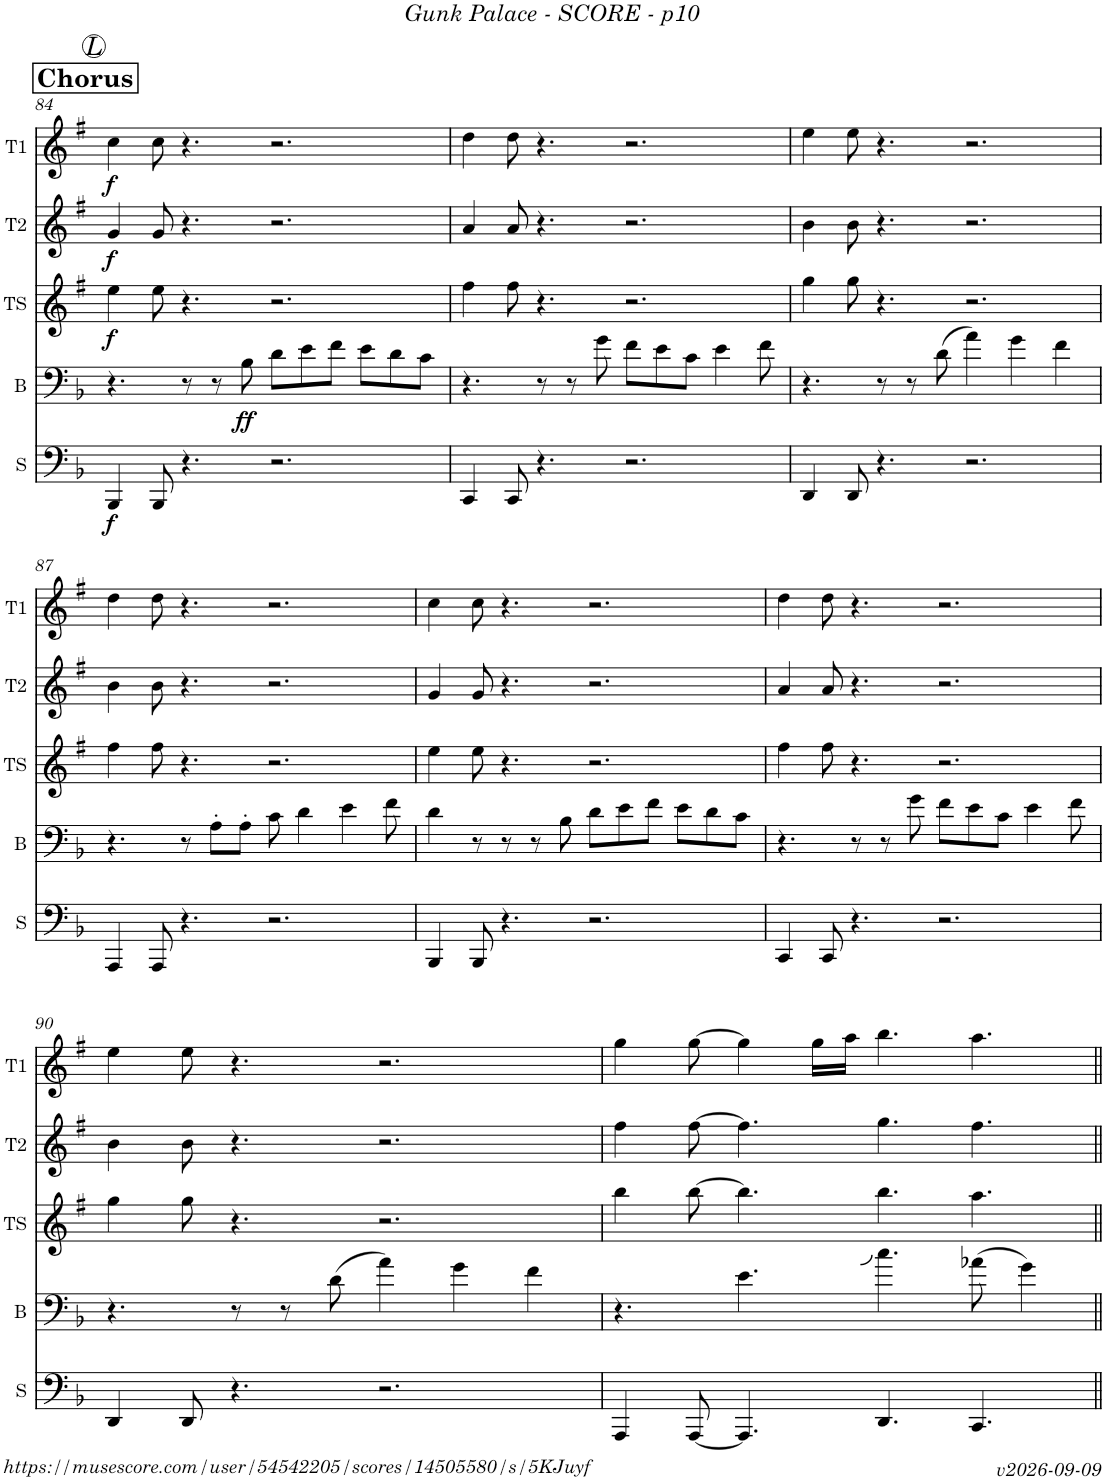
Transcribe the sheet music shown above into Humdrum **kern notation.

**kern	**dynam	**kern	**dynam	**kern	**dynam	**kern	**dynam	**kern	**dynam
*part5	*part5	*part4	*part4	*part3	*part3	*part2	*part2	*part1	*part1
*staff5	*staff5	*staff4	*staff4	*staff3	*staff3	*staff2	*staff2	*staff1	*staff1
*I"Sousa	*	*I"Trombone	*	*I"Tenor Sax	*	*I"Trumpet 2	*	*I"Trumpet 1	*
*I'S	*	*	*	*I'TS	*	*I'T2	*	*I'T1	*
!!LO:PB:g=z
*clefF4	*	*clefF4	*	*clefG2	*	*clefG2	*	*clefG2	*
*	*	*	*	*Trd8c14	*	*Trd1c2	*	*Trd1c2	*
*k[b-]	*	*k[b-]	*	*k[f#]	*	*k[f#]	*	*k[f#]	*
*M12/8	*	*M12/8	*	*M12/8	*	*M12/8	*	*M12/8	*
!!LO:REH:place=s1:a:i:enc=circle:fs=14:t=L
!!LO:REH:place=s1:a:B:fs=14:t=Chorus
=84	=84	=84	=84	=84	=84	=84	=84	=84	=84
!	!LO:DY:b	!	!	!	!LO:DY:b	!	!LO:DY:b	!	!LO:DY:b
4BBB-/	f	4.r	.	4ee\	f	4g/	f	4cc\	f
8BBB-/	.	.	.	8ee\	.	8g/	.	8cc\	.
4.r	.	8r	.	4.r	.	4.r	.	4.r	.
.	.	8r	.	.	.	.	.	.	.
!	!	!	!LO:DY:b	!	!	!	!	!	!
.	.	8B-\	ff	.	.	.	.	.	.
2.r	.	8d\L	.	2.r	.	2.r	.	2.r	.
.	.	8e\	.	.	.	.	.	.	.
.	.	8f\J	.	.	.	.	.	.	.
.	.	8e\L	.	.	.	.	.	.	.
.	.	8d\	.	.	.	.	.	.	.
.	.	8c\J	.	.	.	.	.	.	.
=85	=85	=85	=85	=85	=85	=85	=85	=85	=85
4CC/	.	4.r	.	4ff#\	.	4a/	.	4dd\	.
8CC/	.	.	.	8ff#\	.	8a/	.	8dd\	.
4.r	.	8r	.	4.r	.	4.r	.	4.r	.
.	.	8r	.	.	.	.	.	.	.
.	.	8g\	.	.	.	.	.	.	.
2.r	.	8f\L	.	2.r	.	2.r	.	2.r	.
.	.	8e\	.	.	.	.	.	.	.
.	.	8c\J	.	.	.	.	.	.	.
.	.	4e\	.	.	.	.	.	.	.
.	.	8f\	.	.	.	.	.	.	.
=86	=86	=86	=86	=86	=86	=86	=86	=86	=86
4DD/	.	4.r	.	4gg\	.	4b\	.	4ee\	.
8DD/	.	.	.	8gg\	.	8b\	.	8ee\	.
4.r	.	8r	.	4.r	.	4.r	.	4.r	.
.	.	8r	.	.	.	.	.	.	.
.	.	(8d\	.	.	.	.	.	.	.
2.r	.	4a\)	.	2.r	.	2.r	.	2.r	.
.	.	4g\	.	.	.	.	.	.	.
.	.	4f\	.	.	.	.	.	.	.
!!LO:LB:g=z
=87	=87	=87	=87	=87	=87	=87	=87	=87	=87
4AAA/	.	4.r	.	4ff#\	.	4b\	.	4dd\	.
8AAA/	.	.	.	8ff#\	.	8b\	.	8dd\	.
4.r	.	8r	.	4.r	.	4.r	.	4.r	.
.	.	8A'\L	.	.	.	.	.	.	.
.	.	8A'\J	.	.	.	.	.	.	.
2.r	.	8c\	.	2.r	.	2.r	.	2.r	.
.	.	4d\	.	.	.	.	.	.	.
.	.	4e\	.	.	.	.	.	.	.
.	.	8f\	.	.	.	.	.	.	.
=88	=88	=88	=88	=88	=88	=88	=88	=88	=88
4BBB-/	.	4d\	.	4ee\	.	4g/	.	4cc\	.
8BBB-/	.	8r	.	8ee\	.	8g/	.	8cc\	.
4.r	.	8r	.	4.r	.	4.r	.	4.r	.
.	.	8r	.	.	.	.	.	.	.
.	.	8B-\	.	.	.	.	.	.	.
2.r	.	8d\L	.	2.r	.	2.r	.	2.r	.
.	.	8e\	.	.	.	.	.	.	.
.	.	8f\J	.	.	.	.	.	.	.
.	.	8e\L	.	.	.	.	.	.	.
.	.	8d\	.	.	.	.	.	.	.
.	.	8c\J	.	.	.	.	.	.	.
=89	=89	=89	=89	=89	=89	=89	=89	=89	=89
4CC/	.	4.r	.	4ff#\	.	4a/	.	4dd\	.
8CC/	.	.	.	8ff#\	.	8a/	.	8dd\	.
4.r	.	8r	.	4.r	.	4.r	.	4.r	.
.	.	8r	.	.	.	.	.	.	.
.	.	8g\	.	.	.	.	.	.	.
2.r	.	8f\L	.	2.r	.	2.r	.	2.r	.
.	.	8e\	.	.	.	.	.	.	.
.	.	8c\J	.	.	.	.	.	.	.
.	.	4e\	.	.	.	.	.	.	.
.	.	8f\	.	.	.	.	.	.	.
!!LO:LB:g=z
=90	=90	=90	=90	=90	=90	=90	=90	=90	=90
4DD/	.	4.r	.	4gg\	.	4b\	.	4ee\	.
8DD/	.	.	.	8gg\	.	8b\	.	8ee\	.
4.r	.	8r	.	4.r	.	4.r	.	4.r	.
.	.	8r	.	.	.	.	.	.	.
.	.	(8d\	.	.	.	.	.	.	.
2.r	.	4a\)	.	2.r	.	2.r	.	2.r	.
.	.	4g\	.	.	.	.	.	.	.
.	.	4f\	.	.	.	.	.	.	.
=91	=91	=91	=91	=91	=91	=91	=91	=91	=91
4AAA/	.	4.r	.	4bb\	.	4ff#\	.	4gg\	.
[8AAA/	.	.	.	[8bb\	.	[8ff#\	.	[8gg\	.
4.AAA/]	.	4.e\	.	4.bb\]	.	4.ff#\]	.	4gg\]	.
.	.	.	.	.	.	.	.	16gg\LL	.
.	.	.	.	.	.	.	.	16aa\JJ	.
4.DD/	.	4.cc\	.	4.bb\	.	4.gg\	.	4.bb\	.
4.CC/	.	(8a-X\	.	4.aa\	.	4.ff#\	.	4.aa\	.
.	.	4g\)	.	.	.	.	.	.	.
=||	=||	=||	=||	=||	=||	=||	=||	=||	=||
*-	*-	*-	*-	*-	*-	*-	*-	*-	*-
